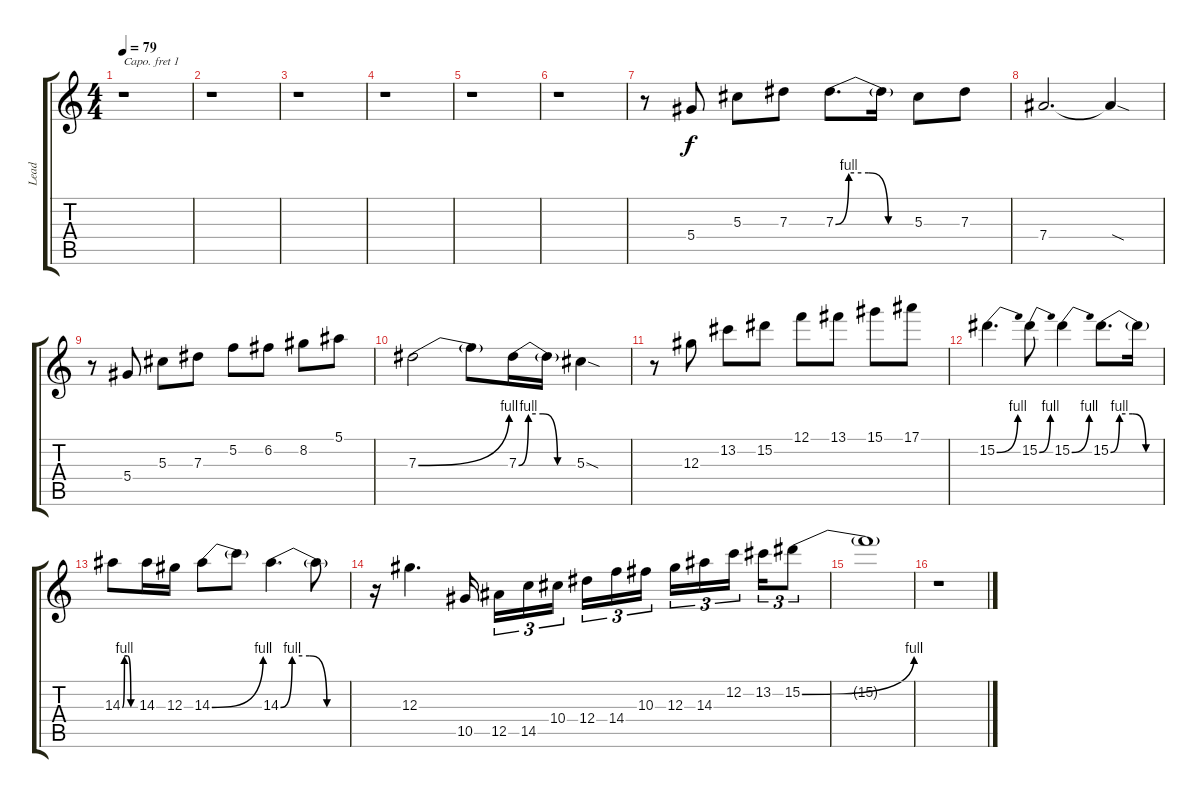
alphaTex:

\track ("Lead" "Lead") {instrument distortionguitar}
\staff {score tabs}
\capo 1
\tuning (E4 B3 G3 D3 A2 E2) {hide}
\ts (4 4)
\tempo 79
\clef g2
\ks c
r.1{dy f} |
r.1 |
r.1 |
r.1 |
r.1 |
r.1 |
r.8 5.4.8 5.3.8 7.3.8 7.3{be (custom 0 0 10 4 25 4 40 0 60 0)}.8{d} 7.3{t}.16 5.3.8 7.3.8 |
7.4.2{d} 7.4{sod t}.4 |
r.8 5.4.8 5.3.8 7.3.8 5.2.8 6.2.8 8.2.8 5.1.8 |
7.3{be (bend 0 0 60 4)}.2 7.3{t}.8 7.3{be (custom 0 0 10 4 25 4 40 0 60 0)}.16 7.3{t}.16 5.3{sod}.4 |
r.8 12.3.8 13.2.8 15.2.8 12.1.8 13.1.8 15.1.8 17.1.8 |
15.2{be (bend 0 0 60 4)}.4{d} 15.2{be (bend 0 0 60 4)}.8 15.2{be (bend 0 0 60 4)}.4 15.2{be (custom 0 0 10 4 25 4 40 0 60 0)}.8{d} 15.2{t}.16 |
14.3{be (custom 0 0 10 4 25 4 40 0 60 0)}.8 14.3.16 12.3.16 14.3{be (bend 0 0 60 4)}.8 14.3{t}.8 14.3{be (custom 0 0 10 4 25 4 40 0 60 0)}.4{d} 14.3{t}.8 |
r.16 12.3.4{d} 10.5.16 12.5.16{tu (3 2)} 14.5.16{tu (3 2)} 10.4.16{tu (3 2) beam splitsecondary} 12.4.16{tu (3 2)} 14.4.16{tu (3 2)} 10.3.16{tu (3 2)} 12.3.16{tu (3 2)} 14.3.16{tu (3 2)} 12.2.16{tu (3 2) beam splitsecondary} 13.2.16{tu (3 2)} 15.2{be (bend 0 0 60 4)}.8{tu (3 2)} |
15.2{t}.1 |
r.1
